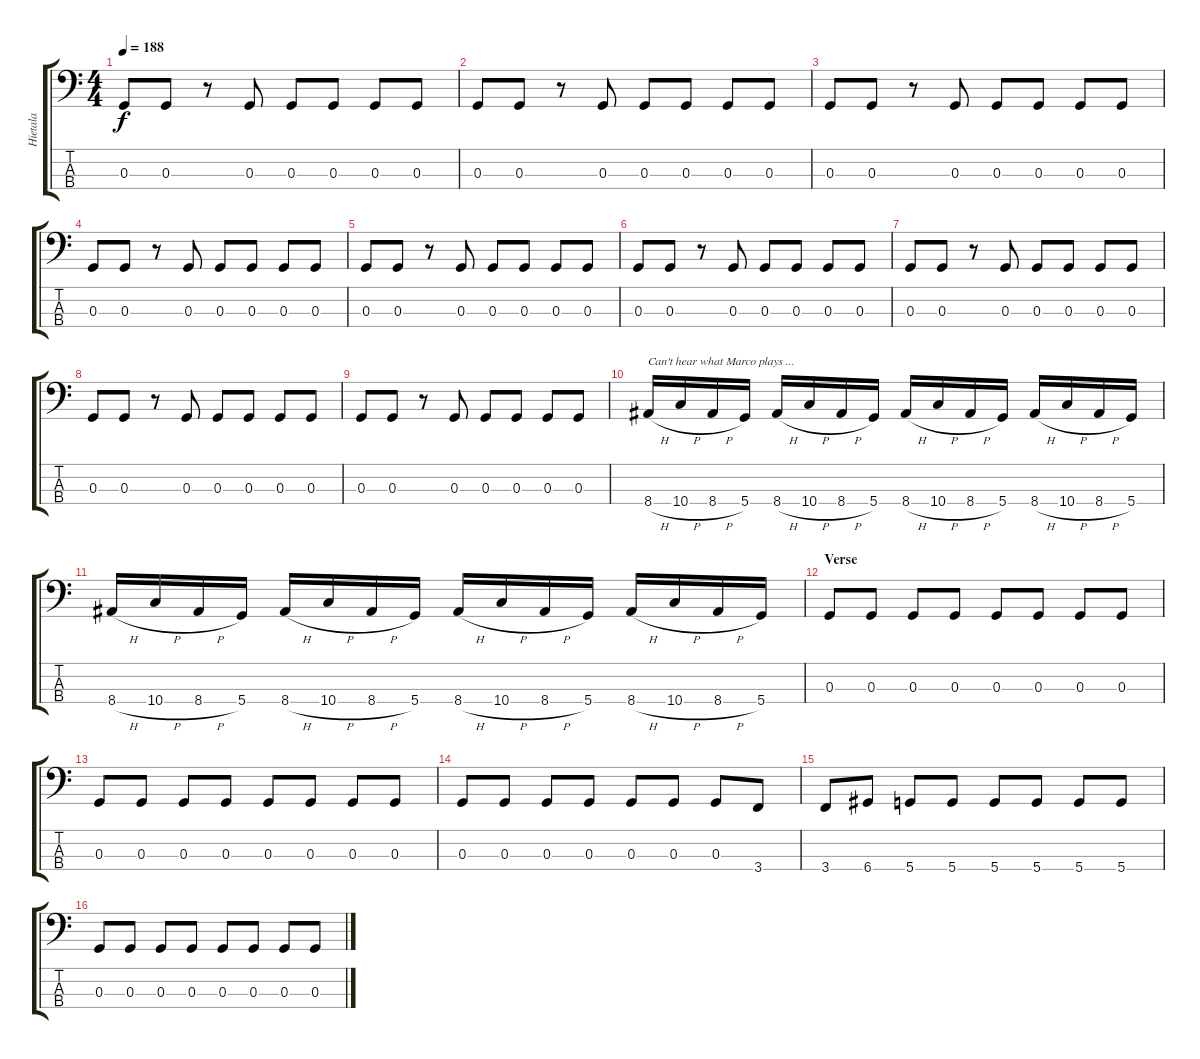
\track ("Hietala" "Hietala") {instrument electricbassfinger}
\staff {score tabs}
\tuning (F2 C2 G1 D1) {hide}
\ts (4 4)
\tempo 188
\clef f4
\ks c
0.3.8{dy f} 0.3.8 r.8 0.3.8 0.3.8 0.3.8 0.3.8 0.3.8 |
0.3.8 0.3.8 r.8 0.3.8 0.3.8 0.3.8 0.3.8 0.3.8 |
0.3.8 0.3.8 r.8 0.3.8 0.3.8 0.3.8 0.3.8 0.3.8 |
0.3.8 0.3.8 r.8 0.3.8 0.3.8 0.3.8 0.3.8 0.3.8 |
0.3.8 0.3.8 r.8 0.3.8 0.3.8 0.3.8 0.3.8 0.3.8 |
0.3.8 0.3.8 r.8 0.3.8 0.3.8 0.3.8 0.3.8 0.3.8 |
0.3.8 0.3.8 r.8 0.3.8 0.3.8 0.3.8 0.3.8 0.3.8 |
0.3.8 0.3.8 r.8 0.3.8 0.3.8 0.3.8 0.3.8 0.3.8 |
0.3.8 0.3.8 r.8 0.3.8 0.3.8 0.3.8 0.3.8 0.3.8 |
8.4{h}.16{txt "Can't hear what Marco plays ..."} 10.4{h}.16 8.4{h}.16 5.4.16 8.4{h}.16 10.4{h}.16 8.4{h}.16 5.4.16 8.4{h}.16 10.4{h}.16 8.4{h}.16 5.4.16 8.4{h}.16 10.4{h}.16 8.4{h}.16 5.4.16 |
8.4{h}.16 10.4{h}.16 8.4{h}.16 5.4.16 8.4{h}.16 10.4{h}.16 8.4{h}.16 5.4.16 8.4{h}.16 10.4{h}.16 8.4{h}.16 5.4.16 8.4{h}.16 10.4{h}.16 8.4{h}.16 5.4.16 |
\section ("" "Verse")
0.3.8 0.3.8 0.3.8 0.3.8 0.3.8 0.3.8 0.3.8 0.3.8 |
0.3.8 0.3.8 0.3.8 0.3.8 0.3.8 0.3.8 0.3.8 0.3.8 |
0.3.8 0.3.8 0.3.8 0.3.8 0.3.8 0.3.8 0.3.8 3.4.8 |
3.4.8 6.4.8 5.4.8 5.4.8 5.4.8 5.4.8 5.4.8 5.4.8 |
0.3.8 0.3.8 0.3.8 0.3.8 0.3.8 0.3.8 0.3.8 0.3.8
